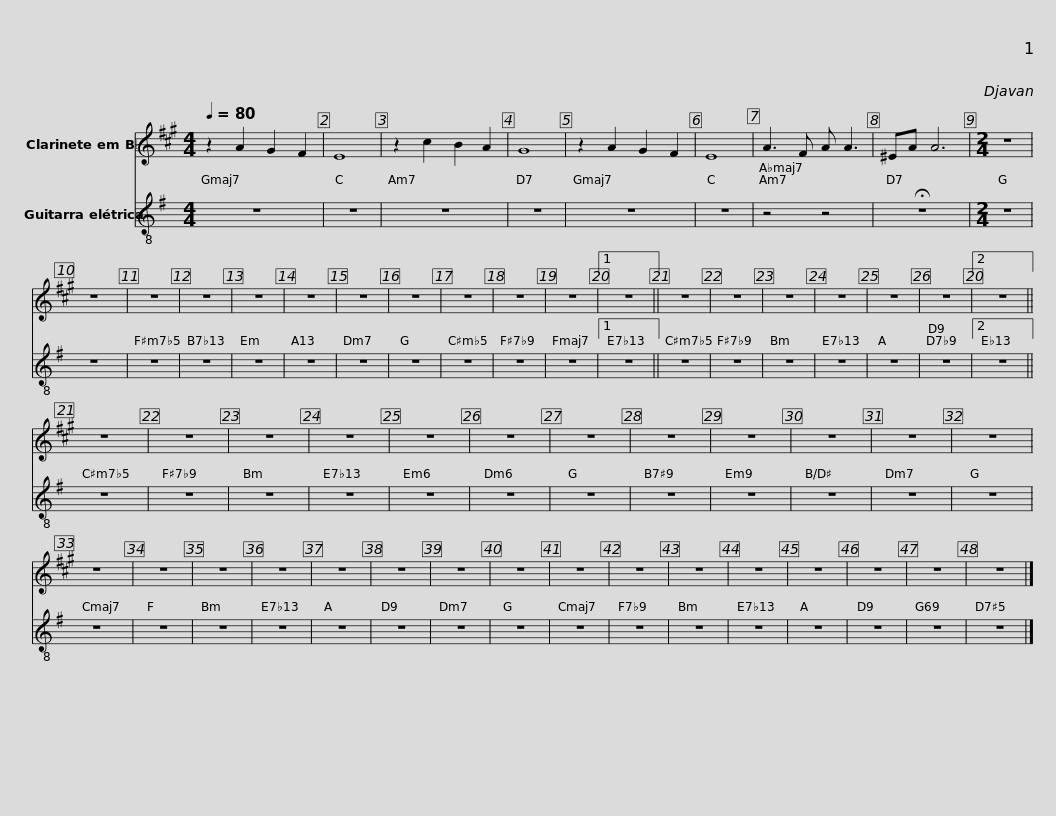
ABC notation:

X:1
%%score 1 2
L:1/8
Q:1/4=80
M:4/4
I:linebreak $
K:G
V:1 treble transpose=-2
V:2 treble-8
V:1
[K:A] z2 A2 G2 F2 | E8 | z2 c2 B2 A2 | G8 | z2 A2 G2 F2 | %5
 E8 | A3 F A A3 |$ ^EA A6 |[M:2/4] z4 | z4 | %10
 z4 | z4 | z4 | z4 | z4 | %15
 z4 | z4 |$ z4 | z4 |1 z4 || %20
 z4 | z4 | z4 | z4 | z4 | %25
 z4 |2 z4 ||$ z4 | z4 | z4 | %30
 z4 | z4 | z4 | z4 | z4 | %35
 z4 | z4 | z4 | z4 |$ z4 | %40
 z4 | z4 | z4 | z4 | z4 | %45
 z4 | z4 | z4 | z4 | z4 |$ %50
 z4 | z4 | z4 | z4 | z4 |] %55
V:2
 z8 | z8 | z8 | z8 | z8 | %5
 z8 | z4 z4 |$ !fermata!z8 |[M:2/4] z4 | z4 | %10
 z4 | z4 | z4 | z4 | z4 | %15
 z4 | z4 |$ z4 | z4 |1 z4 || %20
 z4 | z4 | z4 | z4 | z4 | %25
 z4 |2 z4 ||$ z4 | z4 | z4 | %30
 z4 | z4 | z4 | z4 | z4 | %35
 z4 | z4 | z4 | z4 |$ z4 | %40
 z4 | z4 | z4 | z4 | z4 | %45
 z4 | z4 | z4 | z4 | z4 |$ %50
 z4 | z4 | z4 | z4 | z4 |] %55
